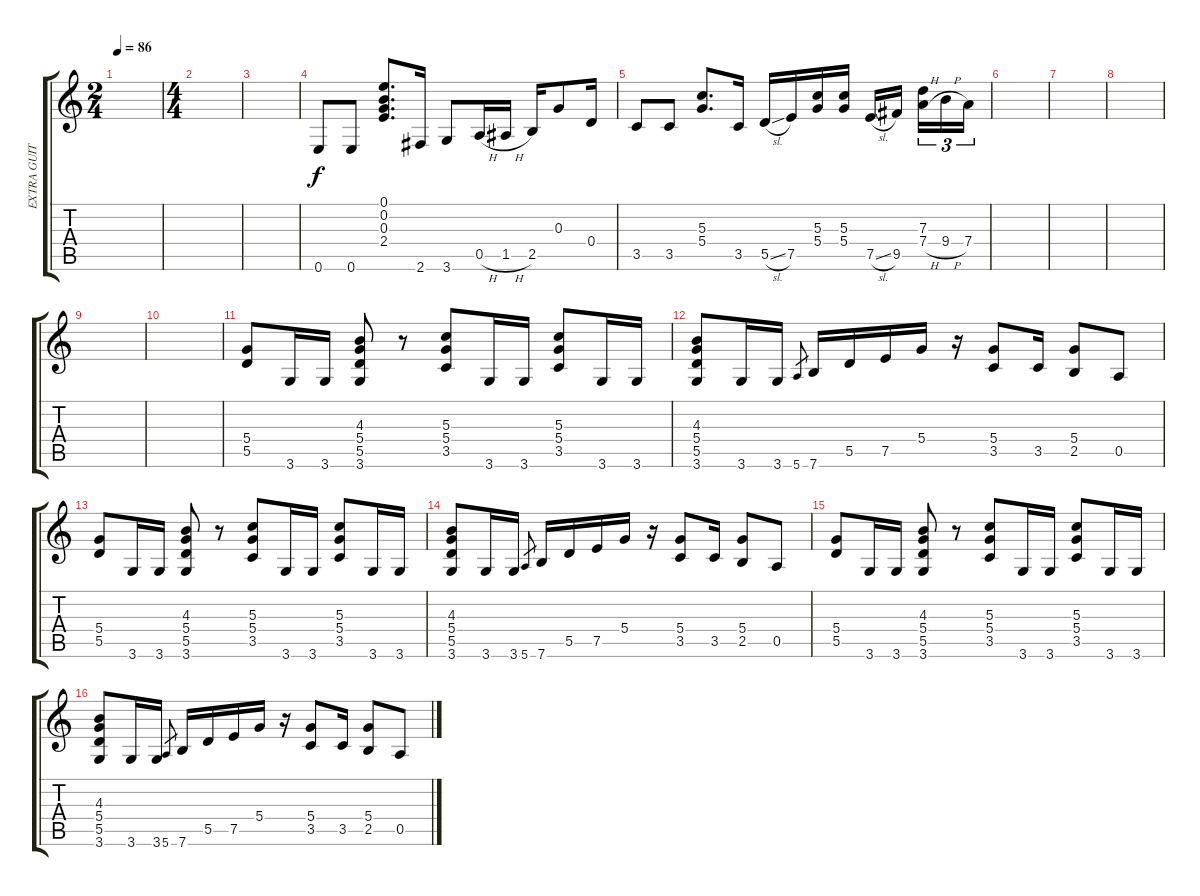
\track ("EXTRA GUITAR" "EXTRA GUIT") {instrument electricguitarclean}
\staff {score tabs}
\tuning (E4 B3 G3 D3 A2 E2) {hide}
\ts (2 4)
\tempo 86
\clef g2
\ks c
|
\ts (4 4)
|
|
0.6.8 0.6.8 (0.1 0.2 0.3 2.4).8{d} 2.6.16 3.6.8 0.5{h}.16 1.5{h}.16 2.5.16 0.3.8 0.4.16 |
3.5.8 3.5.8 (5.3 5.4).8{d} 3.5.16 5.5{sl}.16 7.5.16 (5.3 5.4).16 (5.3 5.4).16 7.5{sl}.16 9.5.16{beam splitsecondary} (7.3 7.4{h}).16{tu (3 2)} 9.4{h}.16{tu (3 2)} 7.4.16{tu (3 2)} |
|
|
|
|
|
(5.4 5.5).8 3.6.16 3.6.16 (4.3 5.4 5.5 3.6).8 r.8 (5.3 5.4 3.5).8 3.6.16 3.6.16 (5.3 5.4 3.5).8 3.6.16 3.6.16 |
(4.3 5.4 5.5 3.6).8 3.6.16 3.6.16 5.6.8{gr} 7.6.16 5.5.16 7.5.16 5.4.16 r.16 (5.4 3.5).8 3.5.16 (5.4 2.5).8 0.5.8 |
(5.4 5.5).8 3.6.16 3.6.16 (4.3 5.4 5.5 3.6).8 r.8 (5.3 5.4 3.5).8 3.6.16 3.6.16 (5.3 5.4 3.5).8 3.6.16 3.6.16 |
(4.3 5.4 5.5 3.6).8 3.6.16 3.6.16 5.6.8{gr} 7.6.16 5.5.16 7.5.16 5.4.16 r.16 (5.4 3.5).8 3.5.16 (5.4 2.5).8 0.5.8 |
(5.4 5.5).8 3.6.16 3.6.16 (4.3 5.4 5.5 3.6).8 r.8 (5.3 5.4 3.5).8 3.6.16 3.6.16 (5.3 5.4 3.5).8 3.6.16 3.6.16 |
(4.3 5.4 5.5 3.6).8 3.6.16 3.6.16 5.6.8{gr} 7.6.16 5.5.16 7.5.16 5.4.16 r.16 (5.4 3.5).8 3.5.16 (5.4 2.5).8 0.5.8
